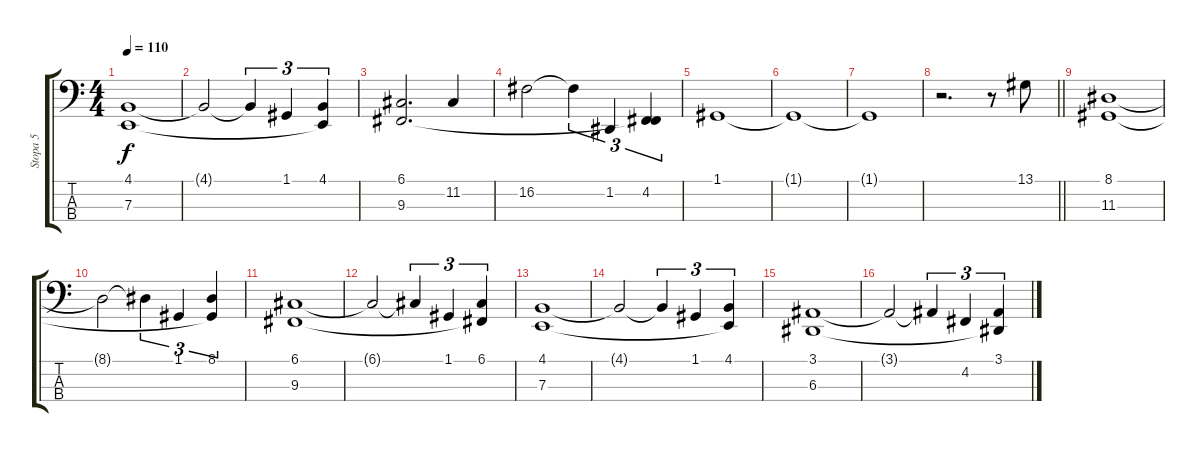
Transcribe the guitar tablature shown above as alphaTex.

\track ("Stopa 5" "Stopa 5") {instrument oboe}
\staff {score tabs}
\tuning (G2 D2 A1 E1) {hide}
\ts (4 4)
\tempo 110
\clef f4
\ks c
(4.1 7.3).1{dy f} |
4.1{t}.2 4.1{t}.4{tu (3 2)} 1.1.4{tu (3 2)} (4.1 7.3{t}).4{tu (3 2)} |
(6.1 9.3).2{d} 11.2.4 |
16.2.2 16.2{t}.4{tu (3 2)} 1.2.4{tu (3 2)} (4.2 9.3{t}).4{tu (3 2)} |
1.1.1 |
1.1{t}.1{volume 0} |
1.1{t}.1 |
\barLineRight lightlight
r.2{d volume 12} r.8 13.1.8 |
\section ("" "")
(8.1 11.3).1 |
8.1{t}.2 8.1{t}.4{tu (3 2)} 1.1.4{tu (3 2)} (8.1 11.3{t}).4{tu (3 2)} |
(6.1 9.3).1 |
6.1{t}.2 6.1{t}.4{tu (3 2)} 1.1.4{tu (3 2)} (6.1 9.3{t}).4{tu (3 2)} |
(4.1 7.3).1 |
4.1{t}.2 4.1{t}.4{tu (3 2)} 1.1.4{tu (3 2)} (4.1 7.3{t}).4{tu (3 2)} |
(3.1 6.3).1 |
3.1{t}.2 3.1{t}.4{tu (3 2)} 4.2.4{tu (3 2)} (3.1 6.3{t}).4{tu (3 2)}
